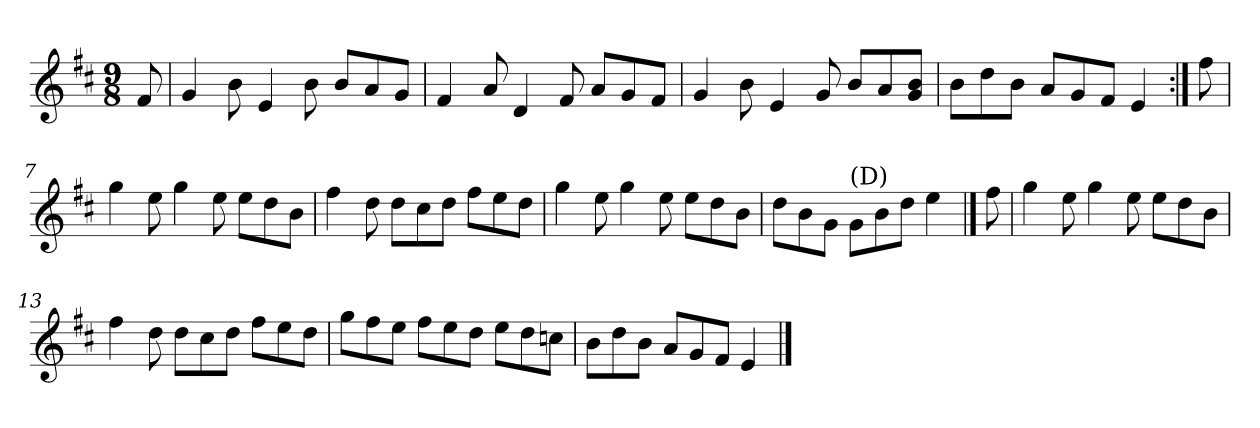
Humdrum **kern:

**kern
*part1
*staff1
*clefG2
*k[f#c#]
*M9/8
=1
8f#/
=2
4g/
8b\
4e/
8b\
8b/L
8a/
8g/J
=3
4f#/
8a/
4d/
8f#/
8a/L
8g/
8f#/J
=4
4g/
8b\
4e/
8g/
8b/L
8a/
8g/ 8b/J
=5
8b\L
8dd\
8b\J
8a/L
8g/
8f#/J
4e/
=6:|!
8ff#\
=7
4gg\
8ee\
4gg\
8ee\
8ee\L
8dd\
8b\J
!!LO:LB:g=z
=8
4ff#\
8dd\
8dd\L
8cc#\
8dd\J
8ff#\L
8ee\
8dd\J
=9
4gg\
8ee\
4gg\
8ee\
8ee\L
8dd\
8b\J
=10
8dd\L
8b\
8g\J
!LO:TX:a:t=(D)
8g\L
8b\
8dd\J
4ee\
==11
8ff#\
=12
4gg\
8ee\
4gg\
8ee\
8ee\L
8dd\
8b\J
=13
4ff#\
8dd\
8dd\L
8cc#\
8dd\J
8ff#\L
8ee\
8dd\J
!!LO:LB:g=z
=14
8gg\L
8ff#\
8ee\J
8ff#\L
8ee\
8dd\J
8ee\L
8dd\
8ccn\J
=15
8b\L
8dd\
8b\J
8a/L
8g/
8f#/J
4e/
==
*-
